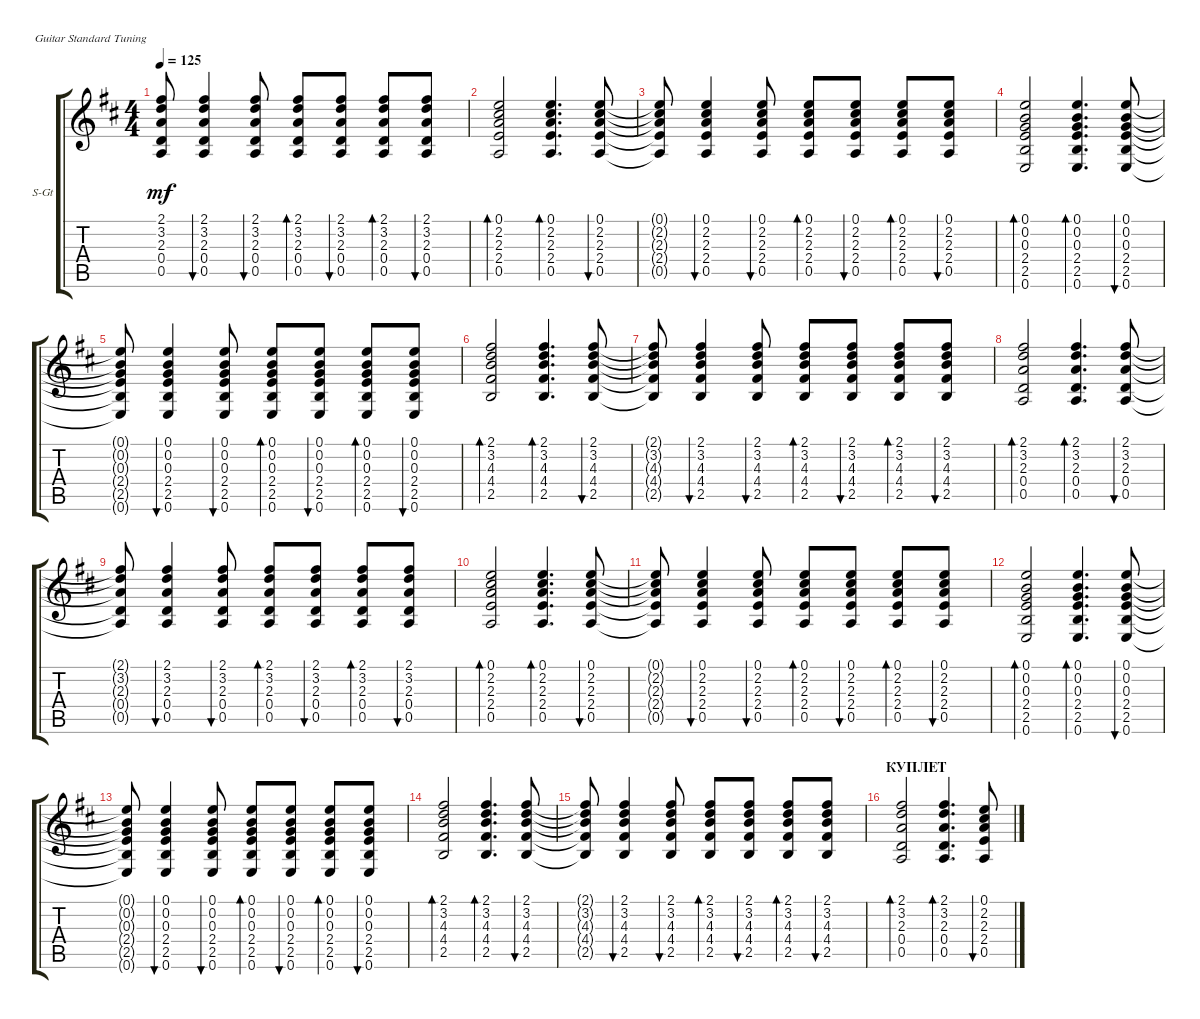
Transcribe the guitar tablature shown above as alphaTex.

\defaultSystemsLayout 4
\bracketExtendMode groupsimilarinstruments
\firstSystemTrackNameOrientation horizontal
\otherSystemsTrackNameOrientation horizontal
\track ("Steel Guitar" "S-Gt") {instrument acousticguitarsteel}
\staff {score tabs}
\tuning (E4 B3 G3 D3 A2 E2)
\ts (4 4)
\tempo 125
\clef g2
\ks bminor
(0.5{t} 0.4{t} 2.3{t} 3.2{t} 2.1{t}).8{dy mf} (0.5 0.4 2.3 3.2 2.1).4{bu 30} (0.5 0.4 2.3 3.2 2.1).8{bu 30} (0.5 0.4 2.3 3.2 2.1).8{bd 30} (0.5 0.4 2.3 3.2 2.1).8{bu 30} (0.5 0.4 2.3 3.2 2.1).8{bd 30} (0.5 0.4 2.3 3.2 2.1).8{bu 30} |
(0.5 2.4 2.3 2.2 0.1).2{bd 30} (0.5 2.4 2.3 2.2 0.1).4{d bd 30} (0.5 2.4 2.3 2.2 0.1).8{bu 30} |
(0.5{t} 2.4{t} 2.3{t} 2.2{t} 0.1{t}).8 (0.5 2.4 2.3 2.2 0.1).4{bu 30} (0.5 2.4 2.3 2.2 0.1).8{bu 30} (0.5 2.4 2.3 2.2 0.1).8{bd 30} (0.5 2.4 2.3 2.2 0.1).8{bu 30} (0.5 2.4 2.3 2.2 0.1).8{bd 30} (0.5 2.4 2.3 2.2 0.1).8{bu 30} |
(2.5 2.4 0.3 0.2 0.1 0.6).2{bd 30} (2.5 2.4 0.3 0.2 0.1 0.6).4{d bd 30} (2.5 2.4 0.3 0.2 0.1 0.6).8{bu 30} |
(2.5{t} 2.4{t} 0.3{t} 0.2{t} 0.1{t} 0.6{t}).8 (2.5 2.4 0.3 0.2 0.1 0.6).4{bu 30} (2.5 2.4 0.3 0.2 0.1 0.6).8{bu 30} (2.5 2.4 0.3 0.2 0.1 0.6).8{bd 30} (2.5 2.4 0.3 0.2 0.1 0.6).8{bu 30} (2.5 2.4 0.3 0.2 0.1 0.6).8{bd 30} (2.5 2.4 0.3 0.2 0.1 0.6).8{bu 30} |
(2.5 4.4 4.3 3.2 2.1).2{bd 30} (2.5 4.4 4.3 3.2 2.1).4{d bd 30} (2.5 4.4 4.3 3.2 2.1).8{bu 30} |
(2.5{t} 4.4{t} 4.3{t} 3.2{t} 2.1{t}).8 (2.5 4.4 4.3 3.2 2.1).4{bu 30} (2.5 4.4 4.3 3.2 2.1).8{bu 30} (2.5 4.4 4.3 3.2 2.1).8{bd 30} (2.5 4.4 4.3 3.2 2.1).8{bu 30} (2.5 4.4 4.3 3.2 2.1).8{bd 30} (2.5 4.4 4.3 3.2 2.1).8{bu 30} |
(0.5 0.4 2.3 3.2 2.1).2{bd 30} (0.5 0.4 2.3 3.2 2.1).4{d bd 30} (0.5 0.4 2.3 3.2 2.1).8{bu 30} |
(0.5{t} 0.4{t} 2.3{t} 3.2{t} 2.1{t}).8 (0.5 0.4 2.3 3.2 2.1).4{bu 30} (0.5 0.4 2.3 3.2 2.1).8{bu 30} (0.5 0.4 2.3 3.2 2.1).8{bd 30} (0.5 0.4 2.3 3.2 2.1).8{bu 30} (0.5 0.4 2.3 3.2 2.1).8{bd 30} (0.5 0.4 2.3 3.2 2.1).8{bu 30} |
(0.5 2.4 2.3 2.2 0.1).2{bd 30} (0.5 2.4 2.3 2.2 0.1).4{d bd 30} (0.5 2.4 2.3 2.2 0.1).8{bu 30} |
(0.5{t} 2.4{t} 2.3{t} 2.2{t} 0.1{t}).8 (0.5 2.4 2.3 2.2 0.1).4{bu 30} (0.5 2.4 2.3 2.2 0.1).8{bu 30} (0.5 2.4 2.3 2.2 0.1).8{bd 30} (0.5 2.4 2.3 2.2 0.1).8{bu 30} (0.5 2.4 2.3 2.2 0.1).8{bd 30} (0.5 2.4 2.3 2.2 0.1).8{bu 30} |
(2.5 2.4 0.3 0.2 0.1 0.6).2{bd 30} (2.5 2.4 0.3 0.2 0.1 0.6).4{d bd 30} (2.5 2.4 0.3 0.2 0.1 0.6).8{bu 30} |
(2.5{t} 2.4{t} 0.3{t} 0.2{t} 0.1{t} 0.6{t}).8 (2.5 2.4 0.3 0.2 0.1 0.6).4{bu 30} (2.5 2.4 0.3 0.2 0.1 0.6).8{bu 30} (2.5 2.4 0.3 0.2 0.1 0.6).8{bd 30} (2.5 2.4 0.3 0.2 0.1 0.6).8{bu 30} (2.5 2.4 0.3 0.2 0.1 0.6).8{bd 30} (2.5 2.4 0.3 0.2 0.1 0.6).8{bu 30} |
(2.5 4.4 4.3 3.2 2.1).2{bd 30} (2.5 4.4 4.3 3.2 2.1).4{d bd 30} (2.5 4.4 4.3 3.2 2.1).8{bu 30} |
(2.5{t} 4.4{t} 4.3{t} 3.2{t} 2.1{t}).8 (2.5 4.4 4.3 3.2 2.1).4{bu 30} (2.5 4.4 4.3 3.2 2.1).8{bu 30} (2.5 4.4 4.3 3.2 2.1).8{bd 30} (2.5 4.4 4.3 3.2 2.1).8{bu 30} (2.5 4.4 4.3 3.2 2.1).8{bd 30} (2.5 4.4 4.3 3.2 2.1).8{bu 30} |
\section ("" "КУПЛЕТ")
(0.5 0.4 2.3 3.2 2.1).2{bd 30} (0.5 0.4 2.3 3.2 2.1).4{d bd 30} (0.5 2.4 2.3 2.2 0.1).8{bu 30}
